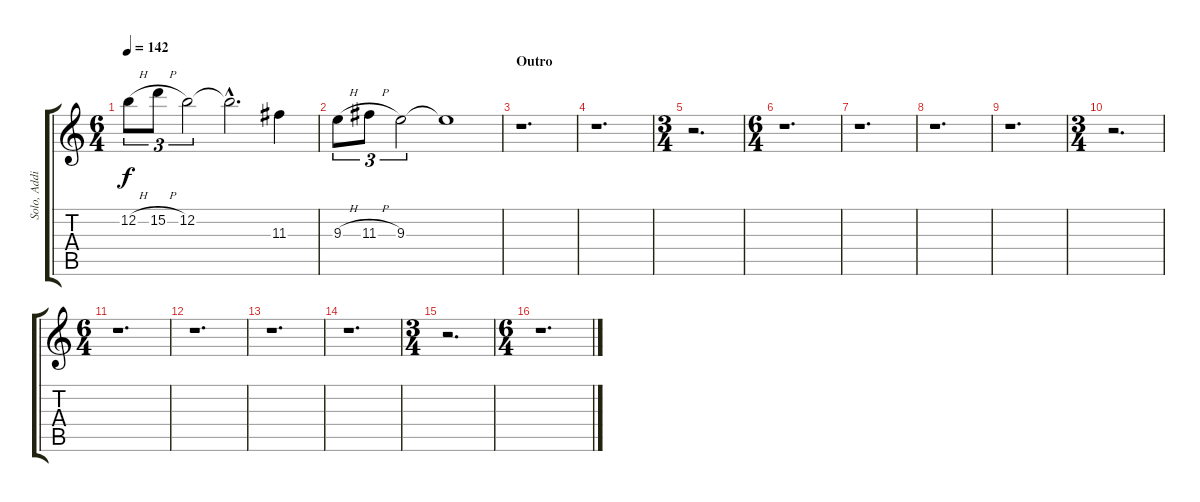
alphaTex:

\track ("Solo, Additions (tabs)" "Solo, Addi") {instrument distortionguitar}
\staff {score tabs}
\tuning (E4 B3 G3 D3 A2 E2) {hide}
\ts (6 4)
\tempo 142
\clef g2
\ks c
12.2{h}.8{tu (3 2) dy f} 15.2{h}.8{tu (3 2)} 12.2.2{tu (3 2)} 12.2{hac t}.2{d} 11.3.4 |
9.3{h}.8{tu (3 2)} 11.3{h}.8{tu (3 2)} 9.3.2{tu (3 2)} 9.3{t}.1 |
\section ("" "Outro")
r.1{d} |
r.1{d} |
\ts (3 4)
r.2{d} |
\ts (6 4)
r.1{d} |
r.1{d} |
r.1{d} |
r.1{d} |
\ts (3 4)
r.2{d} |
\ts (6 4)
r.1{d} |
r.1{d} |
r.1{d} |
r.1{d} |
\ts (3 4)
r.2{d} |
\ts (6 4)
r.1{d}
